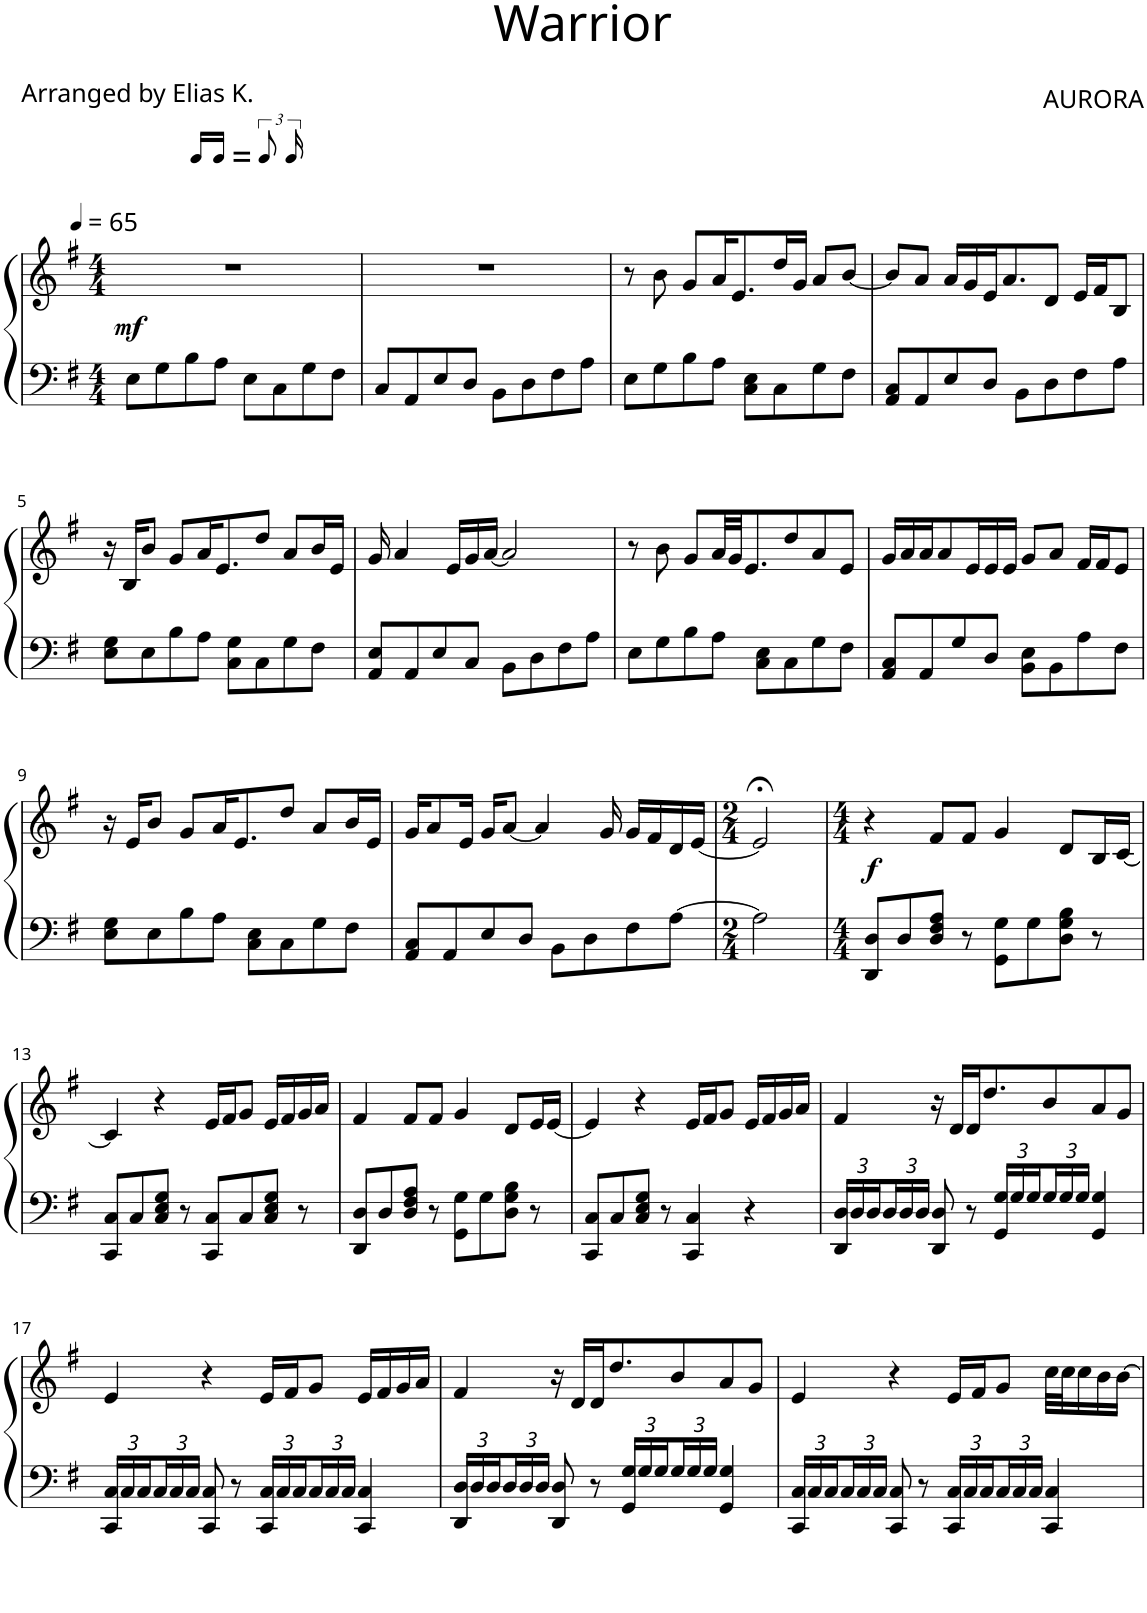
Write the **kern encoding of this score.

**kern	**kern	**dynam
*part1	*part1	*part1
*staff2	*staff1	*staff1/2
*I"Piano	*	*
*I'Pno.	*	*
*clefF4	*clefG2	*
*k[f#]	*k[f#]	*
*M4/4	*M4/4	*
*MM65	*MM65	*
=1	=1	=1
!	!	!LO:DY:b
8E\L	1r	mf
8G\	.	.
8B\	.	.
8A\J	.	.
8E\L	.	.
8C\	.	.
8G\	.	.
8F#\J	.	.
=2	=2	=2
8C/L	1r	.
8AA/	.	.
8E/	.	.
8D/J	.	.
8BB\L	.	.
8D\	.	.
8F#\	.	.
8A\J	.	.
=3	=3	=3
8E\L	8r	.
8G\	8b\	.
8B\	8g/L	.
8A\J	16a/K	.
.	8.e/	.
8C\ 8E\L	.	.
8C\	16dd/L	.
.	16g/JJ	.
8G\	8a/L	.
8F#\J	[8b/J	.
=4	=4	=4
8AA/ 8C/L	8b/L]	.
8AA/	8a/J	.
8E/	16a/LL	.
.	16g/	.
8D/J	16e/J	.
.	8.a/	.
8BB\L	.	.
8D\	8d/J	.
8F#\	16e/LL	.
.	16f#/J	.
8A\J	8B/J	.
!!LO:LB:g=z
=5	=5	=5
8E\ 8G\L	16r	.
.	16B/KL	.
8E\	8b/J	.
8B\	8g/L	.
8A\J	16a/K	.
.	8.e/	.
8C\ 8G\L	.	.
8C\	8dd/J	.
8G\	8a/L	.
8F#\J	16b/L	.
.	16e/JJ	.
=6	=6	=6
8AA/ 8E/L	16g/	.
.	4a/	.
8AA/	.	.
8E/	.	.
.	16e/LL	.
8C/J	16g/	.
.	[16a/JJ	.
8BB\L	2a/]	.
8D\	.	.
8F#\	.	.
8A\J	.	.
=7	=7	=7
8E\L	8r	.
8G\	8b\	.
8B\	8g/L	.
8A\J	32a/LL	.
.	32g/JJ	.
.	8.e/	.
8C\ 8E\L	.	.
8C\	8dd/	.
8G\	8a/	.
8F#\J	8e/J	.
=8	=8	=8
8AA/ 8C/L	16g/LL	.
.	16a/	.
8AA/	16a/J	.
.	8a/	.
8G/	.	.
.	16e/L	.
8D/J	16e/	.
.	16e/JJ	.
8BB\ 8E\L	8g/L	.
8BB\	8a/J	.
8A\	16f#/LL	.
.	16f#/J	.
8F#\J	8e/J	.
!!LO:LB:g=z
=9	=9	=9
8E\ 8G\L	16r	.
.	16e/KL	.
8E\	8b/J	.
8B\	8g/L	.
8A\J	16a/K	.
.	8.e/	.
8C\ 8E\L	.	.
8C\	8dd/J	.
8G\	8a/L	.
8F#\J	16b/L	.
.	16e/JJ	.
=10	=10	=10
8AA/ 8C/L	16g/KL	.
.	8a/	.
8AA/	.	.
.	16e/Jk	.
8E/	16g/KL	.
.	[8a/J	.
8D/J	.	.
.	4a/]	.
8BB\L	.	.
8D\	.	.
.	16g/	.
8F#\	16g/LL	.
.	16f#/	.
[8A\J	16d/	.
.	[16e/JJ	.
=11	=11	=11
*M2/4	*M2/4	*
2A\]	2e;</]	.
=12	=12	=12
*M4/4	*M4/4	*
!	!	!LO:DY:b
8DD/ 8D/L	4r	f
8D/	.	.
8D/ 8F#/ 8A/J	8f#/L	.
8r	8f#/J	.
8GG\ 8G\L	4g/	.
8G\	.	.
8D\ 8G\ 8B\J	8d/L	.
8r	16B/L	.
.	[16c/JJ	.
!!LO:LB:g=z
=13	=13	=13
8CC/ 8C/L	4c/]	.
8C/	.	.
8C/ 8E/ 8G/J	4r	.
8r	.	.
8CC/ 8C/L	16e/LL	.
.	16f#/J	.
8C/	8g/J	.
8C/ 8E/ 8G/J	16e/LL	.
.	16f#/	.
8r	16g/	.
.	16a/JJ	.
=14	=14	=14
8DD/ 8D/L	4f#/	.
8D/	.	.
8D/ 8F#/ 8A/J	8f#/L	.
8r	8f#/J	.
8GG\ 8G\L	4g/	.
8G\	.	.
8D\ 8G\ 8B\J	8d/L	.
8r	16e/L	.
.	[16e/JJ	.
=15	=15	=15
8CC/ 8C/L	4e/]	.
8C/	.	.
8C/ 8E/ 8G/J	4r	.
8r	.	.
4CC/ 4C/	16e/LL	.
.	16f#/J	.
.	8g/J	.
4r	16e/LL	.
.	16f#/	.
.	16g/	.
.	16a/JJ	.
=16	=16	=16
*Xbrackettup	*	*
24DD/ 24D/LL	4f#/	.
24D/	.	.
24D/	.	.
24D/	.	.
24D/	.	.
24D/JJ	.	.
8DD/ 8D/	16r	.
.	16d/LL	.
8r	16d/J	.
.	8.dd/	.
24GG/ 24G/LL	.	.
24G/	.	.
24G/	.	.
24G/	8b/	.
24G/	.	.
24G/JJ	.	.
4GG/ 4G/	8a/	.
.	8g/J	.
!!LO:LB:g=z
=17	=17	=17
24CC/ 24C/LL	4e/	.
24C/	.	.
24C/	.	.
24C/	.	.
24C/	.	.
24C/JJ	.	.
8CC/ 8C/	4r	.
8r	.	.
24CC/ 24C/LL	16e/LL	.
24C/	.	.
.	16f#/J	.
24C/	.	.
24C/	8g/J	.
24C/	.	.
24C/JJ	.	.
4CC/ 4C/	16e/LL	.
.	16f#/	.
.	16g/	.
.	16a/JJ	.
=18	=18	=18
24DD/ 24D/LL	4f#/	.
24D/	.	.
24D/	.	.
24D/	.	.
24D/	.	.
24D/JJ	.	.
8DD/ 8D/	16r	.
.	16d/LL	.
8r	16d/J	.
.	8.dd/	.
24GG/ 24G/LL	.	.
24G/	.	.
24G/	.	.
24G/	8b/	.
24G/	.	.
24G/JJ	.	.
4GG/ 4G/	8a/	.
.	8g/J	.
=19	=19	=19
24CC/ 24C/LL	4e/	.
24C/	.	.
24C/	.	.
24C/	.	.
24C/	.	.
24C/JJ	.	.
8CC/ 8C/	4r	.
8r	.	.
24CC/ 24C/LL	16e/LL	.
24C/	.	.
.	16f#/J	.
24C/	.	.
24C/	8g/J	.
24C/	.	.
24C/JJ	.	.
4CC/ 4C/	32cc\LLL	.
.	32cc\J	.
.	16cc\	.
.	16b\	.
.	[16b\JJ	.
=	=	=
*-	*-	*-
